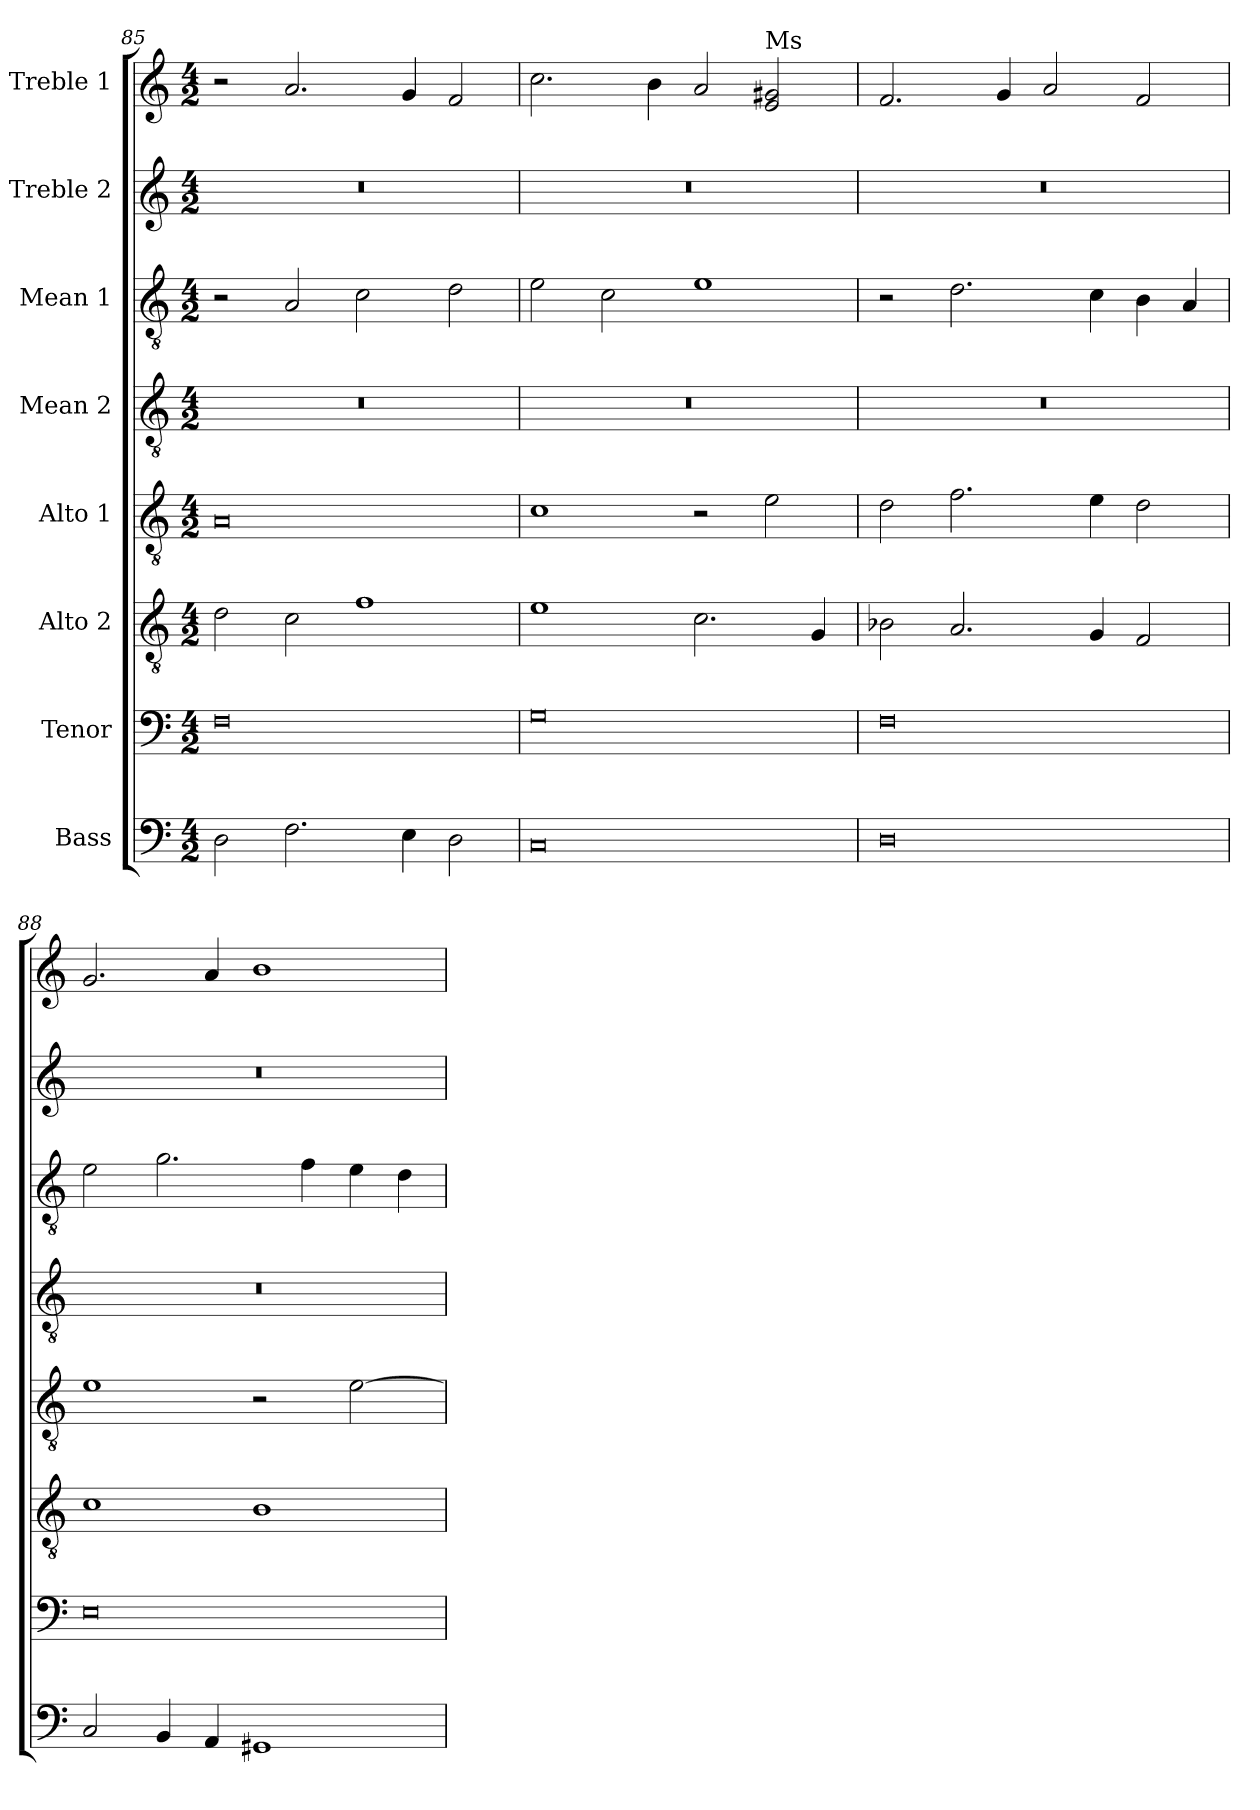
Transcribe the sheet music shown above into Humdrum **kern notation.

**kern	**kern	**kern	**kern	**kern	**kern	**kern	**kern
*part8	*part7	*part6	*part5	*part4	*part3	*part2	*part1
*staff8	*staff7	*staff6	*staff5	*staff4	*staff3	*staff2	*staff1
*I"Bass	*I"Tenor	*I"Alto 2	*I"Alto 1	*I"Mean 2	*I"Mean 1	*I"Treble 2	*I"Treble 1
*clefF4	*clefF4	*clefGv2	*clefGv2	*clefGv2	*clefGv2	*clefG2	*clefG2
*k[]	*k[]	*k[]	*k[]	*k[]	*k[]	*k[]	*k[]
*C:	*C:	*C:	*C:	*C:	*C:	*C:	*C:
*M4/2	*M4/2	*M4/2	*M4/2	*M4/2	*M4/2	*M4/2	*M4/2
=85	=85	=85	=85	=85	=85	=85	=85
2D\	0F	2d\	0A	0r	2r	0r	2r
2.F\	.	2c\	.	.	2A/	.	2.a/
.	.	1f	.	.	2c\	.	.
4E\	.	.	.	.	.	.	4g/
2D\	.	.	.	.	2d\	.	2f/
=86	=86	=86	=86	=86	=86	=86	=86
0C	0G	1e	1c	0r	2e\	0r	2.cc\
.	.	.	.	.	2c\	.	.
.	.	.	.	.	.	.	4b\
.	.	2.c\	2r	.	1e	.	2a/
!	!	!	!	!	!	!	!LO:TX:a:t=Ms
.	.	.	2e\	.	.	.	2e/ 2g#X!/
.	.	4G/	.	.	.	.	.
=87	=87	=87	=87	=87	=87	=87	=87
0D	0F	2B-X\	2d\	0r	2r	0r	2.f/
.	.	2.A/	2.f\	.	2.d\	.	.
.	.	.	.	.	.	.	4g/
.	.	.	.	.	.	.	2a/
.	.	4G/	4e\	.	4c\	.	.
.	.	2F/	2d\	.	4B\	.	2f/
.	.	.	.	.	4A/	.	.
=88	=88	=88	=88	=88	=88	=88	=88
2C/	0E	1c	1e	0r	2e\	0r	2.g/
4BB/	.	.	.	.	2.g\	.	.
4AA/	.	.	.	.	.	.	4a/
1GG#X	.	1B	2r	.	.	.	1b
.	.	.	.	.	4f\	.	.
.	.	.	[2e\	.	4e\	.	.
.	.	.	.	.	4d\	.	.
=	=	=	=	=	=	=	=
*-	*-	*-	*-	*-	*-	*-	*-
